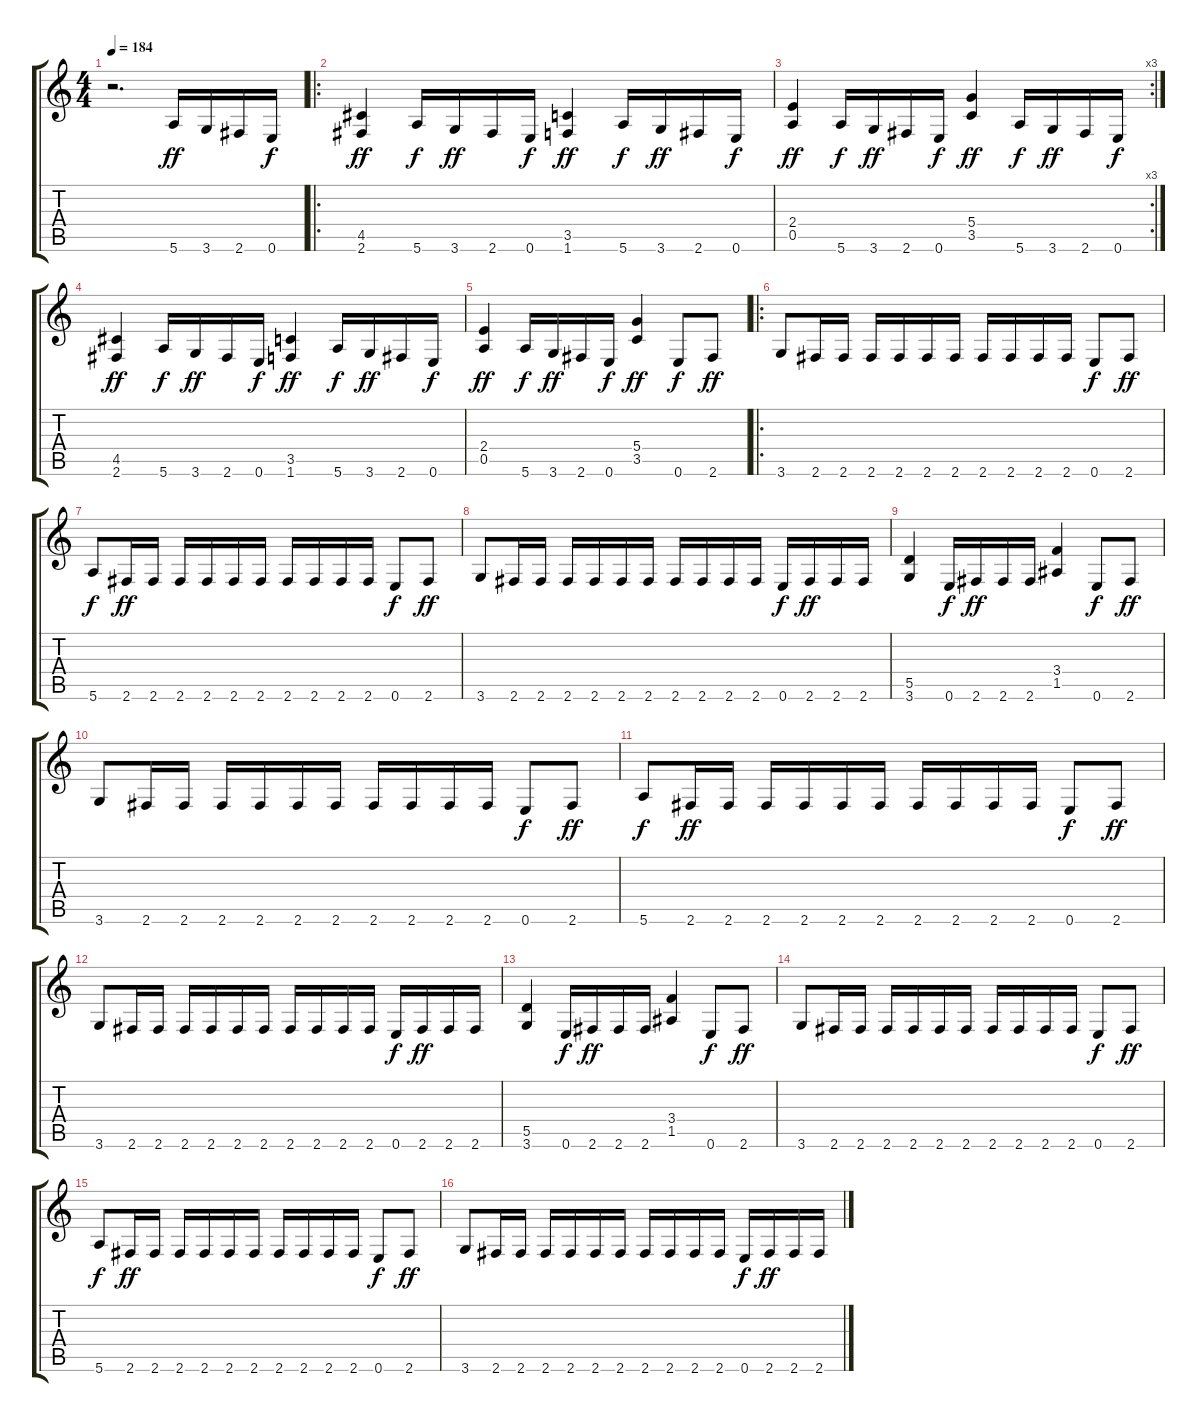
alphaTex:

\track "" {instrument distortionguitar}
\staff {score tabs}
\tuning (E4 B3 G3 D3 A2 E2) {hide}
\ts (4 4)
\tempo 184
\clef g2
\ks c
r.2{d dy ff instrument distortionguitar} 5.6.16 3.6.16 2.6.16 0.6.16{dy f} |
\ro
(4.5 2.6).4{dy ff} 5.6.16{dy f} 3.6.16{dy ff} 2.6.16 0.6.16{dy f} (3.5 1.6).4{dy ff} 5.6.16{dy f} 3.6.16{dy ff} 2.6.16 0.6.16{dy f} |
\rc 3
(2.4 0.5).4{dy ff} 5.6.16{dy f} 3.6.16{dy ff} 2.6.16 0.6.16{dy f} (5.4 3.5).4{dy ff} 5.6.16{dy f} 3.6.16{dy ff} 2.6.16 0.6.16{dy f} |
(4.5 2.6).4{dy ff} 5.6.16{dy f} 3.6.16{dy ff} 2.6.16 0.6.16{dy f} (3.5 1.6).4{dy ff} 5.6.16{dy f} 3.6.16{dy ff} 2.6.16 0.6.16{dy f} |
(2.4 0.5).4{dy ff} 5.6.16{dy f} 3.6.16{dy ff} 2.6.16 0.6.16{dy f} (5.4 3.5).4{dy ff} 0.6.8{dy f} 2.6.8{dy ff} |
\ro
3.6.8 2.6.16 2.6.16 2.6.16 2.6.16 2.6.16 2.6.16 2.6.16 2.6.16 2.6.16 2.6.16 0.6.8{dy f} 2.6.8{dy ff} |
5.6.8{dy f} 2.6.16{dy ff} 2.6.16 2.6.16 2.6.16 2.6.16 2.6.16 2.6.16 2.6.16 2.6.16 2.6.16 0.6.8{dy f} 2.6.8{dy ff} |
3.6.8 2.6.16 2.6.16 2.6.16 2.6.16 2.6.16 2.6.16 2.6.16 2.6.16 2.6.16 2.6.16 0.6.16{dy f} 2.6.16{dy ff} 2.6.16 2.6.16 |
(5.5 3.6).4 0.6.16{dy f} 2.6.16{dy ff} 2.6.16 2.6.16 (3.4 1.5).4 0.6.8{dy f} 2.6.8{dy ff} |
3.6.8 2.6.16 2.6.16 2.6.16 2.6.16 2.6.16 2.6.16 2.6.16 2.6.16 2.6.16 2.6.16 0.6.8{dy f} 2.6.8{dy ff} |
5.6.8{dy f} 2.6.16{dy ff} 2.6.16 2.6.16 2.6.16 2.6.16 2.6.16 2.6.16 2.6.16 2.6.16 2.6.16 0.6.8{dy f} 2.6.8{dy ff} |
3.6.8 2.6.16 2.6.16 2.6.16 2.6.16 2.6.16 2.6.16 2.6.16 2.6.16 2.6.16 2.6.16 0.6.16{dy f} 2.6.16{dy ff} 2.6.16 2.6.16 |
(5.5 3.6).4 0.6.16{dy f} 2.6.16{dy ff} 2.6.16 2.6.16 (3.4 1.5).4 0.6.8{dy f} 2.6.8{dy ff} |
3.6.8 2.6.16 2.6.16 2.6.16 2.6.16 2.6.16 2.6.16 2.6.16 2.6.16 2.6.16 2.6.16 0.6.8{dy f} 2.6.8{dy ff} |
5.6.8{dy f} 2.6.16{dy ff} 2.6.16 2.6.16 2.6.16 2.6.16 2.6.16 2.6.16 2.6.16 2.6.16 2.6.16 0.6.8{dy f} 2.6.8{dy ff} |
3.6.8 2.6.16 2.6.16 2.6.16 2.6.16 2.6.16 2.6.16 2.6.16 2.6.16 2.6.16 2.6.16 0.6.16{dy f} 2.6.16{dy ff} 2.6.16 2.6.16
